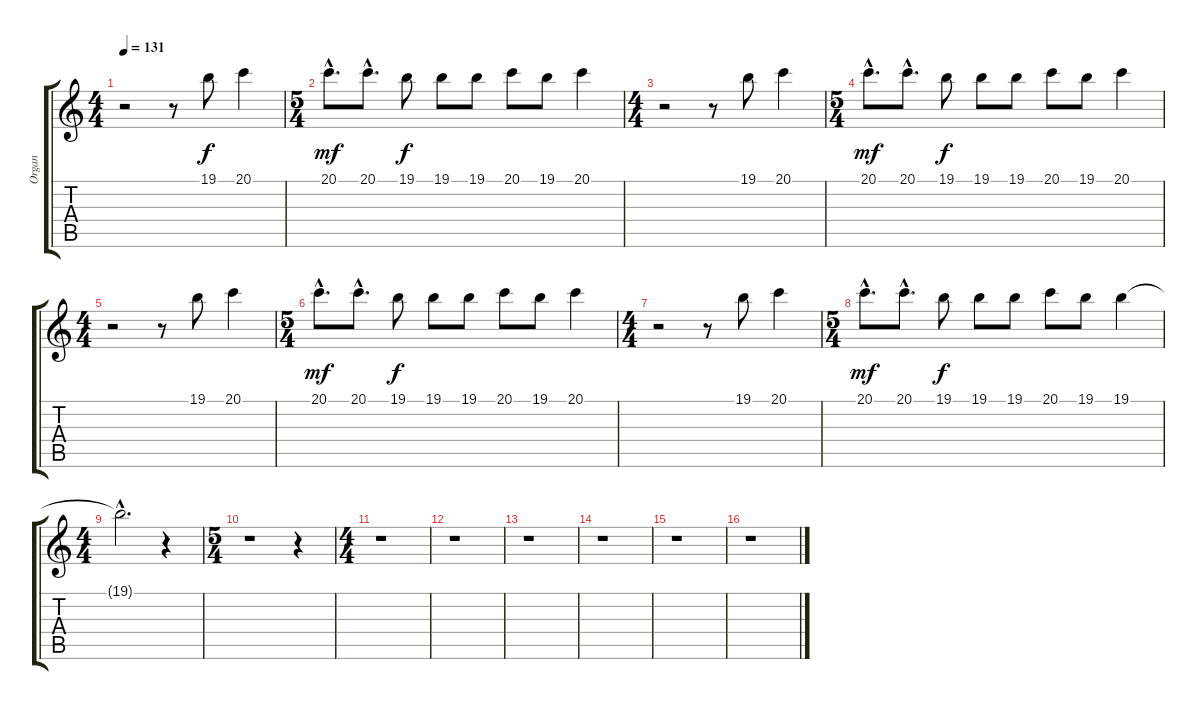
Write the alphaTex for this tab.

\track ("Organ" "Organ") {instrument churchorgan}
\staff {score tabs}
\tuning (E4 B3 G3 D3 A2 E2) {hide}
\ts (4 4)
\tempo 131
\clef g2
\ks c
r.2{dy f} r.8 19.1.8 20.1.4 |
\ts (5 4)
20.1{hac}.8{d dy mf} 20.1{hac}.8{d} 19.1.8{dy f balance 8} 19.1.8 19.1.8 20.1.8 19.1.8 20.1.4 |
\ts (4 4)
r.2 r.8 19.1.8 20.1.4 |
\ts (5 4)
20.1{hac}.8{d dy mf} 20.1{hac}.8{d} 19.1.8{dy f balance 8} 19.1.8 19.1.8 20.1.8 19.1.8 20.1.4 |
\ts (4 4)
r.2 r.8 19.1.8 20.1.4 |
\ts (5 4)
20.1{hac}.8{d dy mf balance 0} 20.1{hac}.8{d balance 16} 19.1.8{dy f balance 8} 19.1.8 19.1.8 20.1.8 19.1.8 20.1.4 |
\ts (4 4)
r.2 r.8 19.1.8 20.1.4 |
\ts (5 4)
20.1{hac}.8{d dy mf balance 0} 20.1{hac}.8{d balance 16} 19.1.8{dy f balance 8} 19.1.8 19.1.8 20.1.8 19.1.8 19.1.4 |
\ts (4 4)
19.1{hac t}.2{d} r.4 |
\ts (5 4)
r.1 r.4 |
\ts (4 4)
r.1 |
r.1 |
r.1 |
r.1 |
r.1 |
r.1
